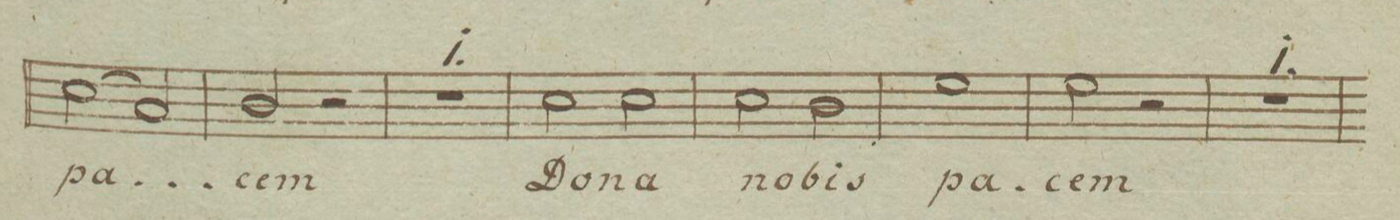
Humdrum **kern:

**kern	**text	**dynam
*I"Tenore	*	*
*clefC4	*	*
*k[b-e-]	*	*
*met(c|)	*	*
*M2/2	*	*
(2B-\	pa-	.
2G/)	.	.
=24	=24	=24
2A/	-cem	.
2r	.	.
=25	=25	=25
1r	.	.
=26	=26	=26
2B-\	Do-	.
2B-\	-na	.
=27	=27	=27
2B-\	no-	.
2A\	-bis	.
=28	=28	=28
1d	pa-	.
=29	=29	=29
2d\	-cem	.
2r	.	.
=30	=30	=30
1r	.	.
=31	=31	=31
*-	*-	*-
